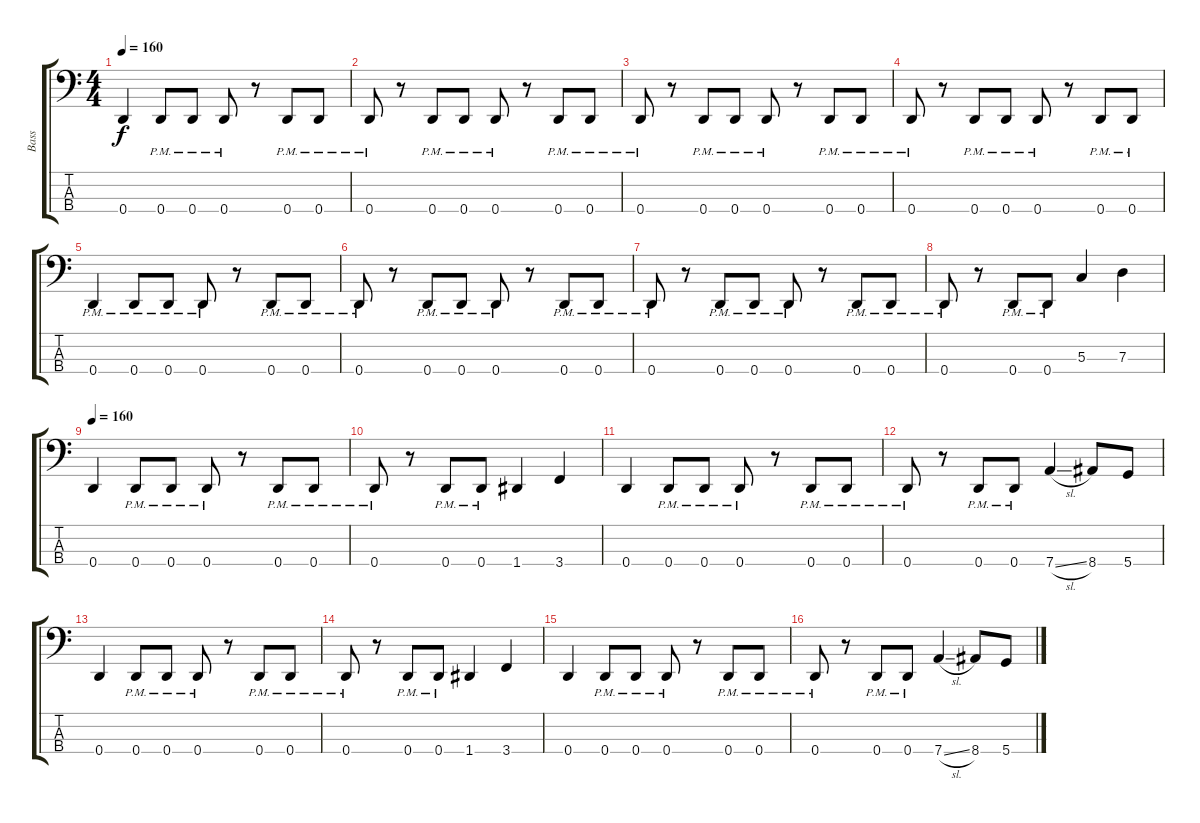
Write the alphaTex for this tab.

\track ("Bass" "Bass") {instrument electricbasspick}
\staff {score tabs}
\tuning (F2 C2 G1 D1) {hide}
\ts (4 4)
\tempo 160
\clef f4
\ks c
0.4.4{dy f} 0.4{pm}.8 0.4{pm}.8 0.4{pm}.8 r.8 0.4{pm}.8 0.4{pm}.8 |
0.4{pm}.8 r.8 0.4{pm}.8 0.4{pm}.8 0.4{pm}.8 r.8 0.4{pm}.8 0.4{pm}.8 |
0.4{pm}.8 r.8 0.4{pm}.8 0.4{pm}.8 0.4{pm}.8 r.8 0.4{pm}.8 0.4{pm}.8 |
0.4{pm}.8 r.8 0.4{pm}.8 0.4{pm}.8 0.4{pm}.8 r.8 0.4{pm}.8 0.4{pm}.8 |
0.4{pm}.4 0.4{pm}.8 0.4{pm}.8 0.4{pm}.8 r.8 0.4{pm}.8 0.4{pm}.8 |
0.4{pm}.8 r.8 0.4{pm}.8 0.4{pm}.8 0.4{pm}.8 r.8 0.4{pm}.8 0.4{pm}.8 |
0.4{pm}.8 r.8 0.4{pm}.8 0.4{pm}.8 0.4{pm}.8 r.8 0.4{pm}.8 0.4{pm}.8 |
0.4{pm}.8 r.8 0.4{pm}.8 0.4{pm}.8 5.3.4 7.3.4 |
\tempo 160
0.4.4 0.4{pm}.8 0.4{pm}.8 0.4{pm}.8 r.8 0.4{pm}.8 0.4{pm}.8 |
0.4{pm}.8 r.8 0.4{pm}.8 0.4{pm}.8 1.4.4 3.4.4 |
0.4.4 0.4{pm}.8 0.4{pm}.8 0.4{pm}.8 r.8 0.4{pm}.8 0.4{pm}.8 |
0.4{pm}.8 r.8 0.4{pm}.8 0.4{pm}.8 7.4{sl}.4 8.4.8 5.4.8 |
0.4.4 0.4{pm}.8 0.4{pm}.8 0.4{pm}.8 r.8 0.4{pm}.8 0.4{pm}.8 |
0.4{pm}.8 r.8 0.4{pm}.8 0.4{pm}.8 1.4.4 3.4.4 |
0.4.4 0.4{pm}.8 0.4{pm}.8 0.4{pm}.8 r.8 0.4{pm}.8 0.4{pm}.8 |
0.4{pm}.8 r.8 0.4{pm}.8 0.4{pm}.8 7.4{sl}.4 8.4.8 5.4.8
